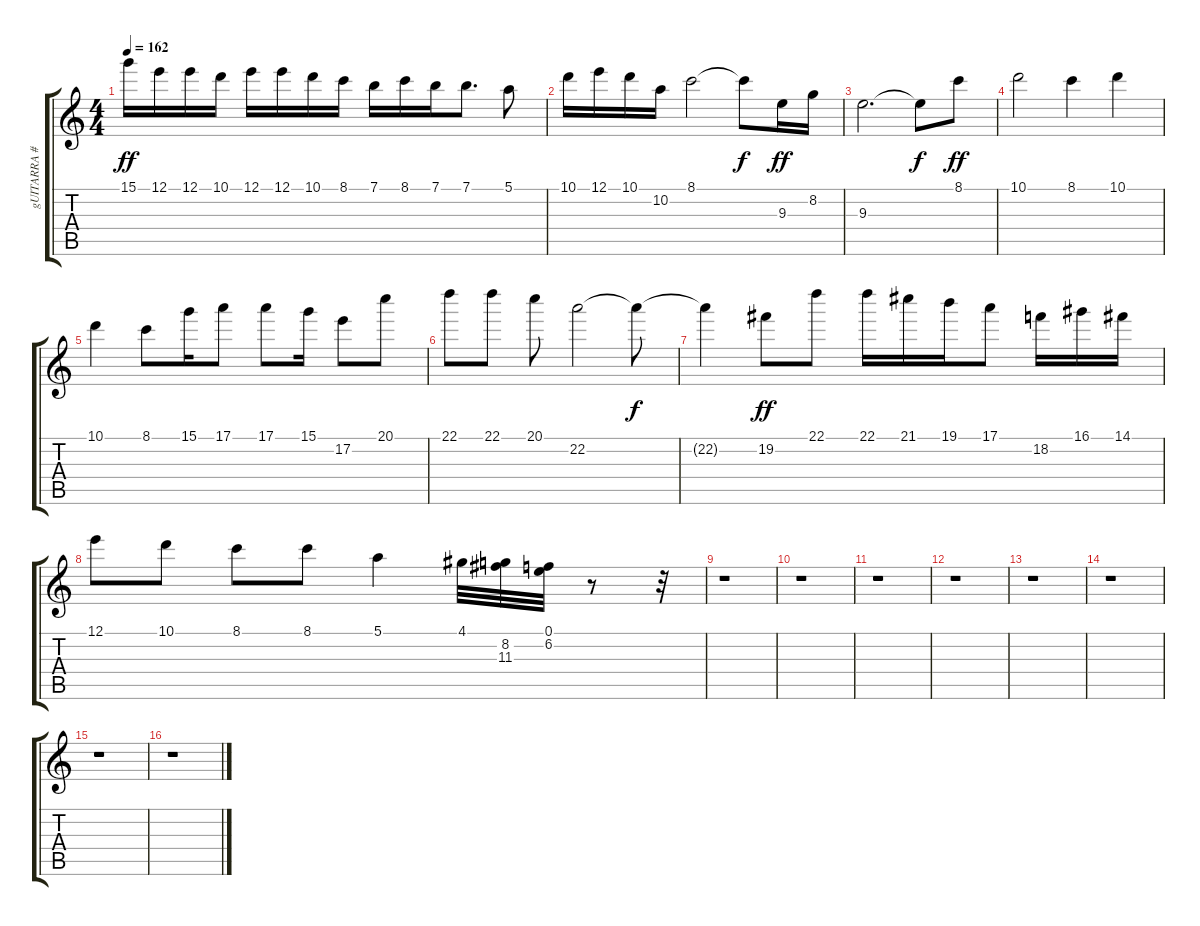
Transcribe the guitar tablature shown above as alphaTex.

\track ("gUITARRA #1 bIS" "gUITARRA #") {instrument overdrivenguitar}
\staff {score tabs}
\tuning (E4 B3 G3 D3 A2 E2) {hide}
\ts (4 4)
\tempo 162
\clef g2
\ks c
15.1.16{dy ff} 12.1.16 12.1.16 10.1.16 12.1.16 12.1.16 10.1.16 8.1.16 7.1.16 8.1.16 7.1.16 7.1.8{d} 5.1.8 |
10.1.16 12.1.16 10.1.16 10.2.16 8.1.2 8.1{t}.8{dy f} 9.3.16{dy ff} 8.2.16 |
9.3.2{d} 9.3{t}.8{dy f} 8.1.8{dy ff} |
10.1.2 8.1.4 10.1.4 |
10.1.4 8.1.8 15.1.16 17.1.8 17.1.8 15.1.16 17.2.8 20.1.8 |
22.1.8 22.1.8 20.1.8 22.2.2 22.2{t}.8{dy f} |
22.2{t}.4 19.2.8{dy ff} 22.1.8 22.1.16 21.1.16 19.1.16 17.1.8 18.2.16 16.1.16 14.1.16 |
12.1.8 10.1.8 8.1.8 8.1.8 5.1.4 4.1.32 (8.2 11.3).32 (0.1 6.2).32 r.8 r.32 |
r.1 |
r.1 |
r.1 |
r.1 |
r.1 |
r.1 |
r.1 |
r.1
